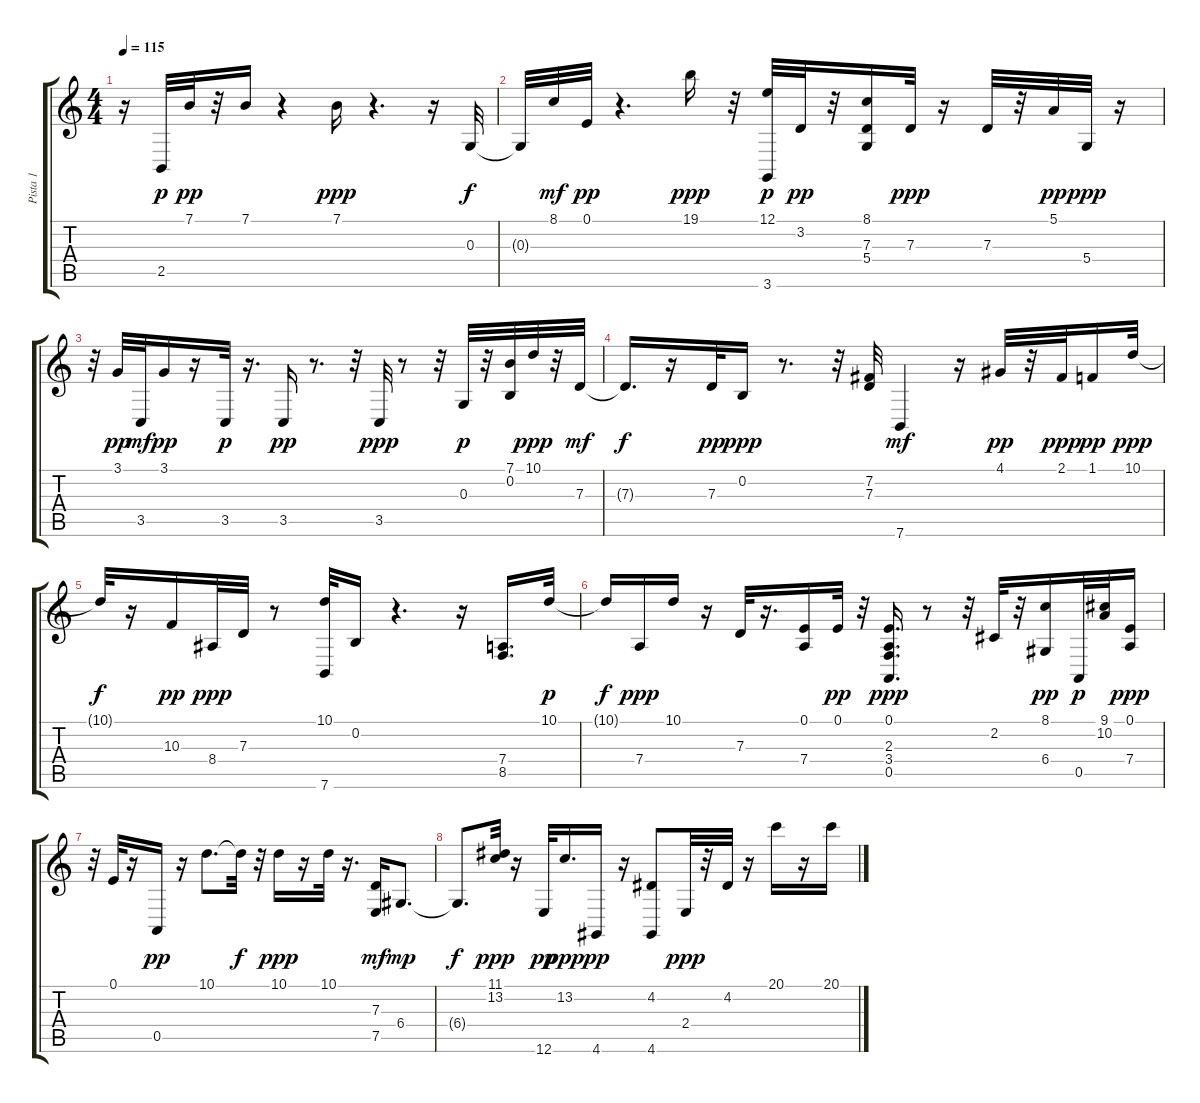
\track ("Pista 1" "Pista 1") {instrument acousticgrandpiano}
\staff {score tabs}
\tuning (E4 B3 G3 D3 A2 E2) {hide}
\ts (4 4)
\tempo 115
\clef g2
\ks c
r.16{dy ppp} 2.5.32{dy p} 7.1.32{dy pp} r.32 7.1.16 r.4 7.1.16{dy ppp} r.4{d} r.16 0.3.32{dy f} |
0.3{t}.32 8.1.32{dy mf} 0.1.32{dy pp} r.4{d} 19.1.16{dy ppp} r.32 (12.1 3.6).32{dy p} 3.2.32{dy pp} r.32 (8.1 7.3 5.4).16 7.3.32{dy ppp} r.16 7.3.32 r.32 5.1.32{dy pp} 5.4.32{dy ppp} r.16 |
r.32 3.1.32{dy pp} 3.5.32{dy mf} 3.1.16{dy pp} r.16 3.5.32{dy p} r.16{d} 3.5.16{dy pp} r.8{d} r.32 3.5.32{dy ppp} r.8 r.32 0.3.32{dy p} r.32 (7.1 0.2).32 10.1.32{dy ppp} r.32 7.3.32{dy mf} |
7.3{t}.16{d dy f} r.16 7.3.32{dy pp} 0.2.16{dy ppp} r.8{d} r.32 (7.2 7.3).32 7.6.4{dy mf} r.16 4.1.32{dy pp} r.32 2.1.32{dy ppp} 1.1.16{dy pp} 10.1.32{dy ppp} |
10.1{t}.32{dy f} r.16 10.3.16{dy pp} 8.4.32{dy ppp} 7.3.32 r.8 (10.1 7.6).32 0.2.16 r.4{d} r.16 (7.4 8.5).16{d} 10.1.32{dy p} |
10.1{t}.16{dy f} 7.4.16{dy ppp} 10.1.16 r.16 7.3.32 r.16{d} (0.1 7.4).16 0.1.32{dy pp} r.32 (0.1 2.3 3.4 0.5).16{d dy ppp} r.8 r.32 2.2.32 r.32 (8.1 6.4).16{dy pp} 0.5.32{dy p} (9.1 10.2).32 (0.1 7.4).16{dy ppp} |
r.32 0.1.32 r.16 0.5.16{dy pp} r.16 10.1.8{d} 10.1{t}.32{dy f} r.32 10.1.16{dy ppp} r.16 10.1.32 r.16{d} (7.3 7.5).16{dy mf} 6.4.8{d dy mp} |
6.4{t}.8{d dy f} (11.1 13.2).32{dy ppp} r.16 12.6.32{dy pp} 13.2.16{d dy ppp} 4.6.16{dy pp} r.16 (4.2 4.6).8 2.4.32{dy ppp} r.32 4.2.32 r.16 20.1.16 r.16 20.1.16
